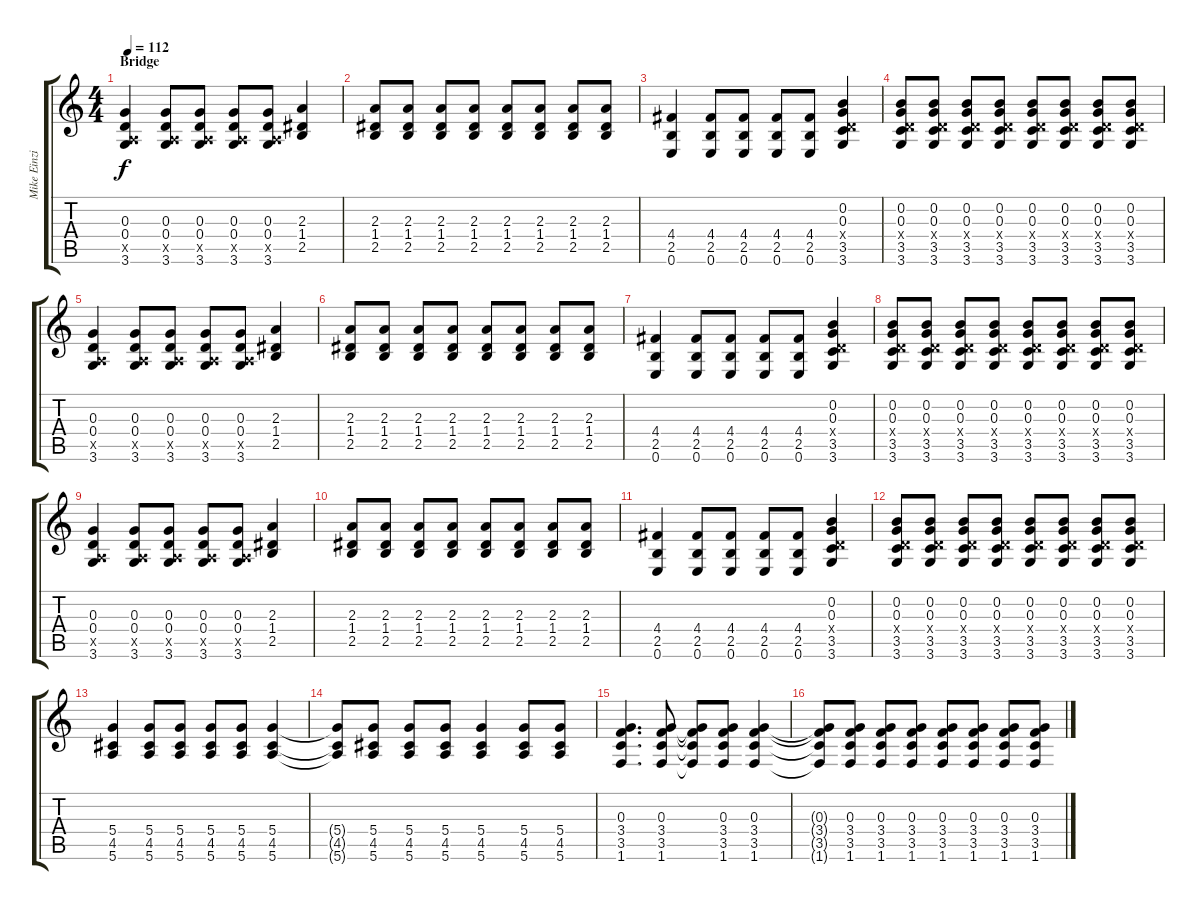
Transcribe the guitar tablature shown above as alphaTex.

\track ("Mike Einzinger (guitar)" "Mike Einzi") {instrument acousticguitarsteel}
\staff {score tabs}
\tuning (E4 B3 G3 D3 A2 E2) {hide}
\ts (4 4)
\section ("" "Bridge")
\tempo 112
\clef g2
\ks c
(0.3 0.4 0.5{x} 3.6).4{dy f} (0.3 0.4 0.5{x} 3.6).8 (0.3 0.4 0.5{x} 3.6).8 (0.3 0.4 0.5{x} 3.6).8 (0.3 0.4 0.5{x} 3.6).8 (2.3 1.4 2.5).4 |
(2.3 1.4 2.5).8 (2.3 1.4 2.5).8 (2.3 1.4 2.5).8 (2.3 1.4 2.5).8 (2.3 1.4 2.5).8 (2.3 1.4 2.5).8 (2.3 1.4 2.5).8 (2.3 1.4 2.5).8 |
(4.4 2.5 0.6).4 (4.4 2.5 0.6).8 (4.4 2.5 0.6).8 (4.4 2.5 0.6).8 (4.4 2.5 0.6).8 (0.2 0.3 0.4{x} 3.5 3.6).4 |
(0.2 0.3 0.4{x} 3.5 3.6).8 (0.2 0.3 0.4{x} 3.5 3.6).8 (0.2 0.3 0.4{x} 3.5 3.6).8 (0.2 0.3 0.4{x} 3.5 3.6).8 (0.2 0.3 0.4{x} 3.5 3.6).8 (0.2 0.3 0.4{x} 3.5 3.6).8 (0.2 0.3 0.4{x} 3.5 3.6).8 (0.2 0.3 0.4{x} 3.5 3.6).8 |
(0.3 0.4 0.5{x} 3.6).4 (0.3 0.4 0.5{x} 3.6).8 (0.3 0.4 0.5{x} 3.6).8 (0.3 0.4 0.5{x} 3.6).8 (0.3 0.4 0.5{x} 3.6).8 (2.3 1.4 2.5).4 |
(2.3 1.4 2.5).8 (2.3 1.4 2.5).8 (2.3 1.4 2.5).8 (2.3 1.4 2.5).8 (2.3 1.4 2.5).8 (2.3 1.4 2.5).8 (2.3 1.4 2.5).8 (2.3 1.4 2.5).8 |
(4.4 2.5 0.6).4 (4.4 2.5 0.6).8 (4.4 2.5 0.6).8 (4.4 2.5 0.6).8 (4.4 2.5 0.6).8 (0.2 0.3 0.4{x} 3.5 3.6).4 |
(0.2 0.3 0.4{x} 3.5 3.6).8 (0.2 0.3 0.4{x} 3.5 3.6).8 (0.2 0.3 0.4{x} 3.5 3.6).8 (0.2 0.3 0.4{x} 3.5 3.6).8 (0.2 0.3 0.4{x} 3.5 3.6).8 (0.2 0.3 0.4{x} 3.5 3.6).8 (0.2 0.3 0.4{x} 3.5 3.6).8 (0.2 0.3 0.4{x} 3.5 3.6).8 |
(0.3 0.4 0.5{x} 3.6).4 (0.3 0.4 0.5{x} 3.6).8 (0.3 0.4 0.5{x} 3.6).8 (0.3 0.4 0.5{x} 3.6).8 (0.3 0.4 0.5{x} 3.6).8 (2.3 1.4 2.5).4 |
(2.3 1.4 2.5).8 (2.3 1.4 2.5).8 (2.3 1.4 2.5).8 (2.3 1.4 2.5).8 (2.3 1.4 2.5).8 (2.3 1.4 2.5).8 (2.3 1.4 2.5).8 (2.3 1.4 2.5).8 |
(4.4 2.5 0.6).4 (4.4 2.5 0.6).8 (4.4 2.5 0.6).8 (4.4 2.5 0.6).8 (4.4 2.5 0.6).8 (0.2 0.3 0.4{x} 3.5 3.6).4 |
(0.2 0.3 0.4{x} 3.5 3.6).8 (0.2 0.3 0.4{x} 3.5 3.6).8 (0.2 0.3 0.4{x} 3.5 3.6).8 (0.2 0.3 0.4{x} 3.5 3.6).8 (0.2 0.3 0.4{x} 3.5 3.6).8 (0.2 0.3 0.4{x} 3.5 3.6).8 (0.2 0.3 0.4{x} 3.5 3.6).8 (0.2 0.3 0.4{x} 3.5 3.6).8 |
(5.4 4.5 5.6).4 (5.4 4.5 5.6).8 (5.4 4.5 5.6).8 (5.4 4.5 5.6).8 (5.4 4.5 5.6).8 (5.4 4.5 5.6).4 |
(5.4{t} 4.5{t} 5.6{t}).8 (5.4 4.5 5.6).8 (5.4 4.5 5.6).8 (5.4 4.5 5.6).8 (5.4 4.5 5.6).4 (5.4 4.5 5.6).8 (5.4 4.5 5.6).8 |
(0.3 3.4 3.5 1.6).4{d} (0.3 3.4 3.5 1.6).8 (0.3{t} 3.4{t} 3.5{t} 1.6{t}).8 (0.3 3.4 3.5 1.6).8 (0.3 3.4 3.5 1.6).4 |
(0.3{t} 3.4{t} 3.5{t} 1.6{t}).8 (0.3 3.4 3.5 1.6).8 (0.3 3.4 3.5 1.6).8 (0.3 3.4 3.5 1.6).8 (0.3 3.4 3.5 1.6).8 (0.3 3.4 3.5 1.6).8 (0.3 3.4 3.5 1.6).8 (0.3 3.4 3.5 1.6).8
